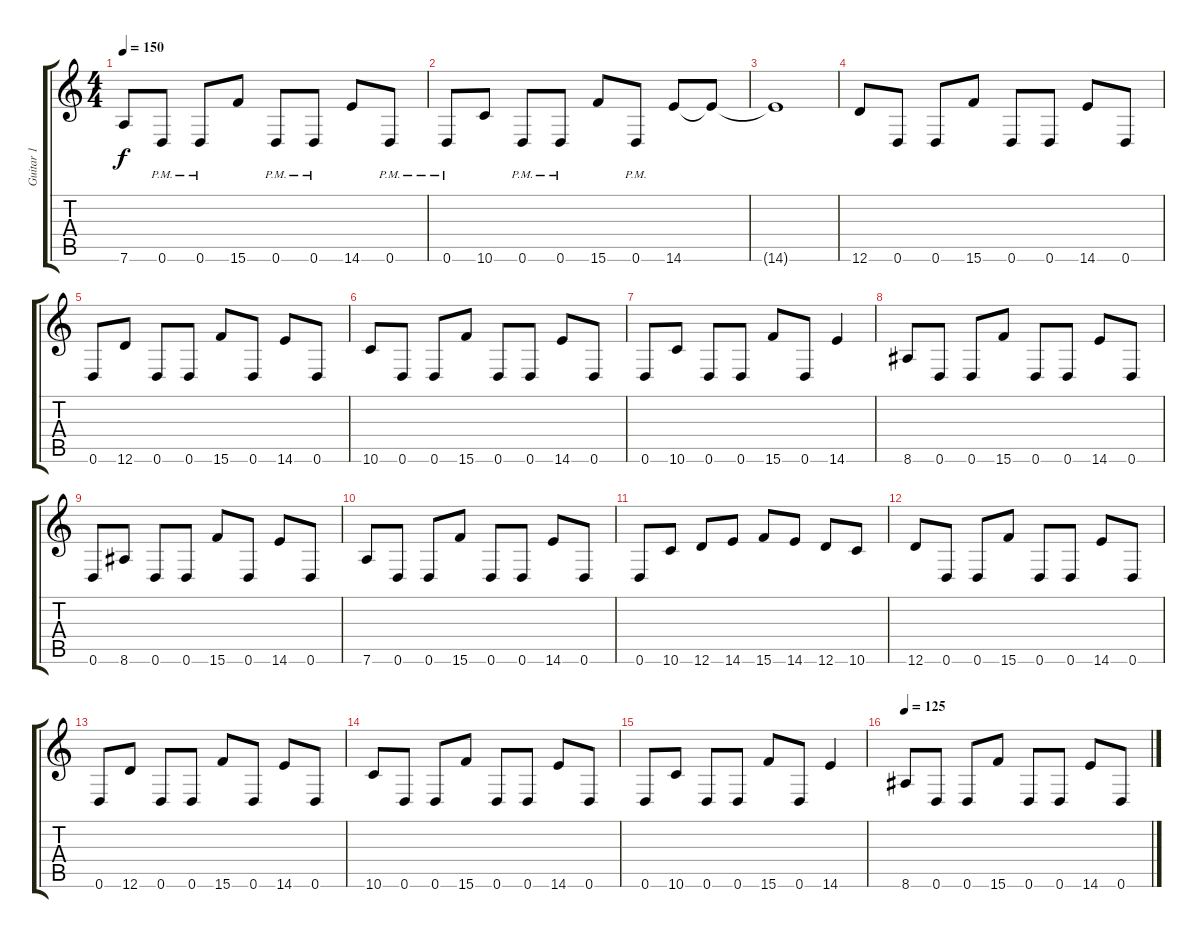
\track ("Guitar 1" "Guitar 1") {instrument overdrivenguitar}
\staff {score tabs}
\tuning (E4 B3 G3 D3 A2 D2) {hide}
\ts (4 4)
\tempo 150
\clef g2
\ks c
7.6.8{dy f} 0.6{pm}.8 0.6{pm}.8 15.6.8 0.6{pm}.8 0.6{pm}.8 14.6.8 0.6{pm}.8 |
0.6{pm}.8 10.6.8 0.6{pm}.8 0.6{pm}.8 15.6.8 0.6{pm}.8 14.6.8 14.6{t}.8 |
14.6{t}.1 |
12.6.8 0.6.8 0.6.8 15.6.8 0.6.8 0.6.8 14.6.8 0.6.8 |
0.6.8 12.6.8 0.6.8 0.6.8 15.6.8 0.6.8 14.6.8 0.6.8 |
10.6.8 0.6.8 0.6.8 15.6.8 0.6.8 0.6.8 14.6.8 0.6.8 |
0.6.8 10.6.8 0.6.8 0.6.8 15.6.8 0.6.8 14.6.4 |
8.6.8 0.6.8 0.6.8 15.6.8 0.6.8 0.6.8 14.6.8 0.6.8 |
0.6.8 8.6.8 0.6.8 0.6.8 15.6.8 0.6.8 14.6.8 0.6.8 |
7.6.8 0.6.8 0.6.8 15.6.8 0.6.8 0.6.8 14.6.8 0.6.8 |
0.6.8 10.6.8 12.6.8 14.6.8 15.6.8 14.6.8 12.6.8 10.6.8 |
12.6.8 0.6.8 0.6.8 15.6.8 0.6.8 0.6.8 14.6.8 0.6.8 |
0.6.8 12.6.8 0.6.8 0.6.8 15.6.8 0.6.8 14.6.8 0.6.8 |
10.6.8 0.6.8 0.6.8 15.6.8 0.6.8 0.6.8 14.6.8 0.6.8 |
0.6.8 10.6.8 0.6.8 0.6.8 15.6.8 0.6.8 14.6.4 |
\tempo 125
8.6.8 0.6.8 0.6.8 15.6.8 0.6.8 0.6.8 14.6.8 0.6.8
